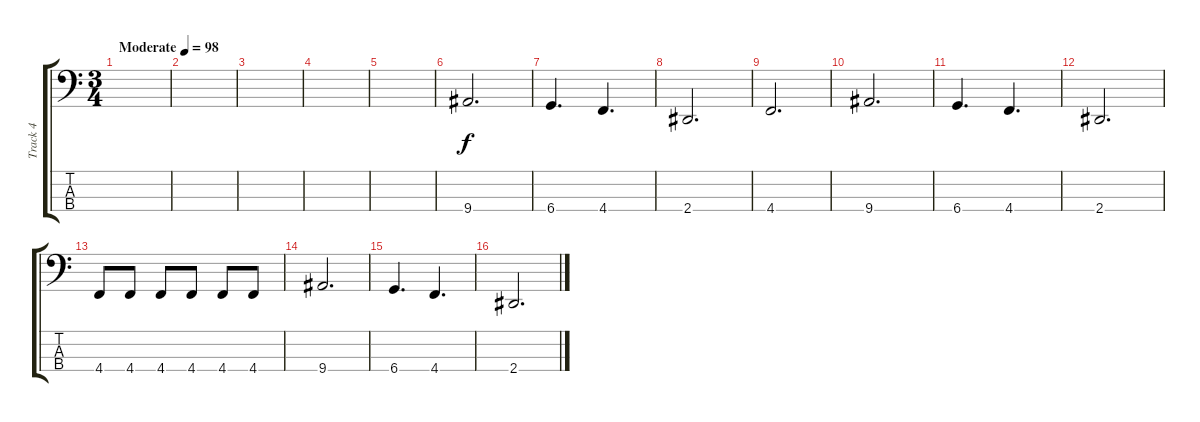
\track ("Track 4" "Track 4") {instrument electricbasspick}
\staff {score tabs}
\tuning (Gb2 Db2 Ab1 Db1) {hide}
\ts (3 4)
\tempo (98 "Moderate")
\clef f4
\ks c
|
|
|
|
|
9.4.2{d} |
6.4.4{d} 4.4.4{d} |
2.4.2{d} |
4.4.2{d} |
9.4.2{d} |
6.4.4{d} 4.4.4{d} |
2.4.2{d} |
4.4.8 4.4.8 4.4.8 4.4.8 4.4.8 4.4.8 |
9.4.2{d} |
6.4.4{d} 4.4.4{d} |
2.4.2{d}
